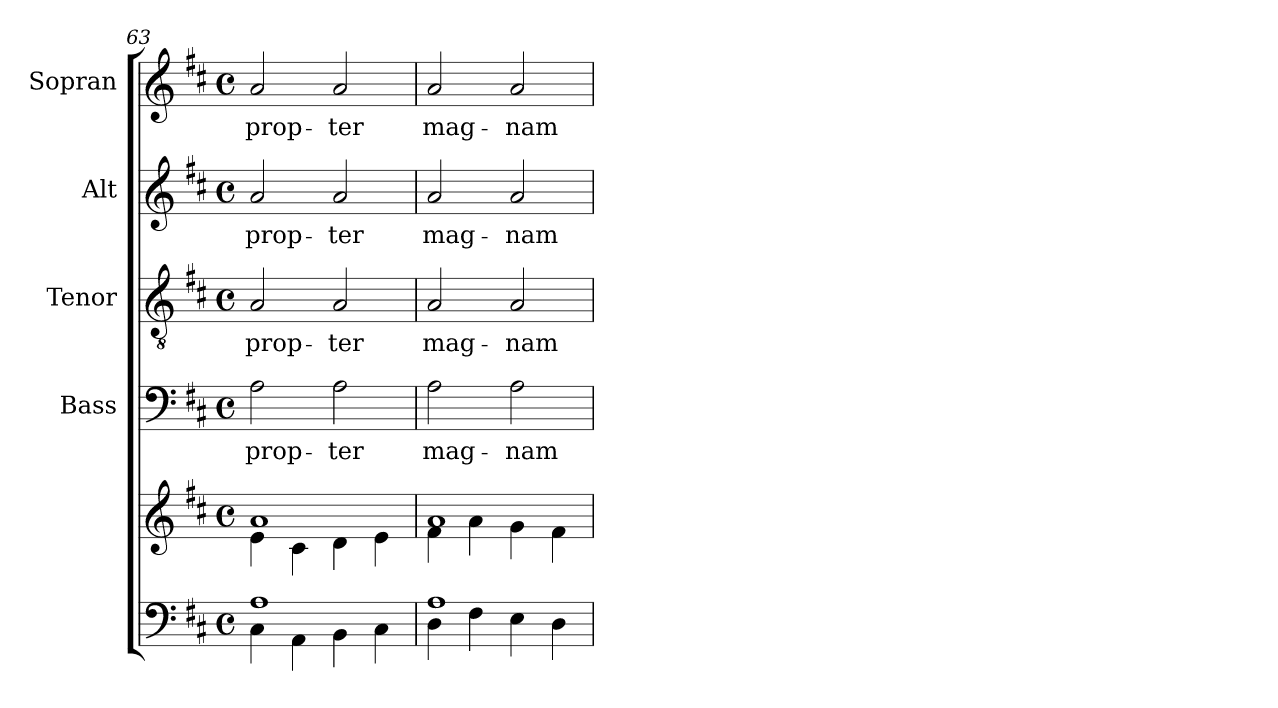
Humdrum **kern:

**kern	**kern	**kern	**text	**kern	**text	**kern	**text	**kern	**text
*part5	*part5	*part4	*part4	*part3	*part3	*part2	*part2	*part1	*part1
*staff6	*staff5	*staff4	*staff4	*staff3	*staff3	*staff2	*staff2	*staff1	*staff1
*	*	*I"Bass	*	*I"Tenor	*	*I"Alt	*	*I"Sopran	*
*	*	*I'B.	*	*I'T.	*	*I'A.	*	*I'S.	*
*clefF4	*clefG2	*clefF4	*	*clefGv2	*	*clefG2	*	*clefG2	*
*k[f#c#]	*k[f#c#]	*k[f#c#]	*	*k[f#c#]	*	*k[f#c#]	*	*k[f#c#]	*
*D:	*D:	*D:	*	*D:	*	*D:	*	*D:	*
*M4/4	*M4/4	*M4/4	*	*M4/4	*	*M4/4	*	*M4/4	*
*met(c)	*met(c)	*met(c)	*	*met(c)	*	*met(c)	*	*met(c)	*
=63	=63	=63	=63	=63	=63	=63	=63	=63	=63
*^	*^	*	*	*	*	*	*	*	*
!	!	!	!	!	!LO:LY:b	!	!LO:LY:b	!	!LO:LY:b	!	!LO:LY:b
1A	4C#\	1a	4e\	2A\	prop-	2A/	prop-	2a/	prop-	2a/	prop-
.	4AA\	.	4c#\	.	.	.	.	.	.	.	.
!	!	!	!	!	!LO:LY:b	!	!LO:LY:b	!	!LO:LY:b	!	!LO:LY:b
.	4BB\	.	4d\	2A\	-ter	2A/	-ter	2a/	-ter	2a/	-ter
.	4C#\	.	4e\	.	.	.	.	.	.	.	.
=64	=64	=64	=64	=64	=64	=64	=64	=64	=64	=64	=64
!	!	!	!	!	!LO:LY:b	!	!LO:LY:b	!	!LO:LY:b	!	!LO:LY:b
1A	4D\	1a	4f#\	2A\	mag-	2A/	mag-	2a/	mag-	2a/	mag-
.	4F#\	.	4a\	.	.	.	.	.	.	.	.
!	!	!	!	!	!LO:LY:b	!	!LO:LY:b	!	!LO:LY:b	!	!LO:LY:b
.	4E\	.	4g\	2A\	-nam	2A/	-nam	2a/	-nam	2a/	-nam
.	4D\	.	4f#\	.	.	.	.	.	.	.	.
*v	*v	*	*	*	*	*	*	*	*	*	*
*	*v	*v	*	*	*	*	*	*	*	*
=	=	=	=	=	=	=	=	=	=
*-	*-	*-	*-	*-	*-	*-	*-	*-	*-
